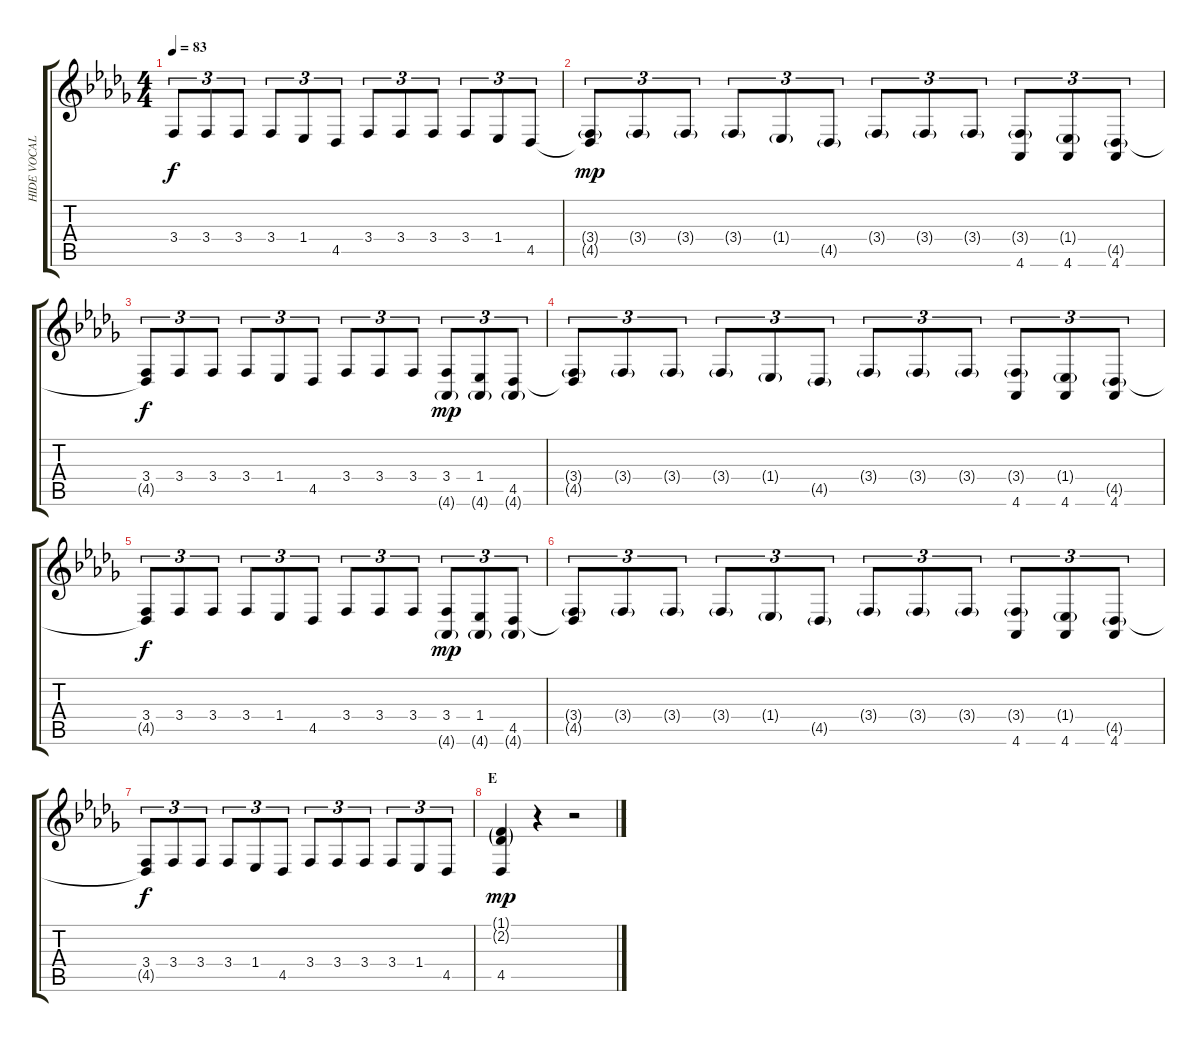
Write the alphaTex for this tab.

\track ("HIDE VOCAL" "HIDE VOCAL") {instrument oboe}
\staff {score tabs}
\tuning (E4 B3 G3 D3 A2 E2) {hide}
\ts (4 4)
\tempo 83
\clef g2
\ks db
3.4.8{tu (3 2) dy f} 3.4.8{tu (3 2)} 3.4.8{tu (3 2)} 3.4.8{tu (3 2)} 1.4.8{tu (3 2)} 4.5.8{tu (3 2)} 3.4.8{tu (3 2)} 3.4.8{tu (3 2)} 3.4.8{tu (3 2)} 3.4.8{tu (3 2)} 1.4.8{tu (3 2)} 4.5.8{tu (3 2)} |
(3.4{g} 4.5{t}).8{tu (3 2) dy mp} 3.4{g}.8{tu (3 2)} 3.4{g}.8{tu (3 2)} 3.4{g}.8{tu (3 2)} 1.4{g}.8{tu (3 2)} 4.5{g}.8{tu (3 2)} 3.4{g}.8{tu (3 2)} 3.4{g}.8{tu (3 2)} 3.4{g}.8{tu (3 2)} (3.4{g} 4.6).8{tu (3 2)} (1.4{g} 4.6).8{tu (3 2)} (4.5{g} 4.6).8{tu (3 2)} |
(3.4 4.5{t}).8{tu (3 2) dy f} 3.4.8{tu (3 2)} 3.4.8{tu (3 2)} 3.4.8{tu (3 2)} 1.4.8{tu (3 2)} 4.5.8{tu (3 2)} 3.4.8{tu (3 2)} 3.4.8{tu (3 2)} 3.4.8{tu (3 2)} (3.4 4.6{g}).8{tu (3 2) dy mp} (1.4 4.6{g}).8{tu (3 2)} (4.5 4.6{g}).8{tu (3 2)} |
(3.4{g} 4.5{t}).8{tu (3 2)} 3.4{g}.8{tu (3 2)} 3.4{g}.8{tu (3 2)} 3.4{g}.8{tu (3 2)} 1.4{g}.8{tu (3 2)} 4.5{g}.8{tu (3 2)} 3.4{g}.8{tu (3 2)} 3.4{g}.8{tu (3 2)} 3.4{g}.8{tu (3 2)} (3.4{g} 4.6).8{tu (3 2)} (1.4{g} 4.6).8{tu (3 2)} (4.5{g} 4.6).8{tu (3 2)} |
(3.4 4.5{t}).8{tu (3 2) dy f} 3.4.8{tu (3 2)} 3.4.8{tu (3 2)} 3.4.8{tu (3 2)} 1.4.8{tu (3 2)} 4.5.8{tu (3 2)} 3.4.8{tu (3 2)} 3.4.8{tu (3 2)} 3.4.8{tu (3 2)} (3.4 4.6{g}).8{tu (3 2) dy mp} (1.4 4.6{g}).8{tu (3 2)} (4.5 4.6{g}).8{tu (3 2)} |
(3.4{g} 4.5{t}).8{tu (3 2)} 3.4{g}.8{tu (3 2)} 3.4{g}.8{tu (3 2)} 3.4{g}.8{tu (3 2)} 1.4{g}.8{tu (3 2)} 4.5{g}.8{tu (3 2)} 3.4{g}.8{tu (3 2)} 3.4{g}.8{tu (3 2)} 3.4{g}.8{tu (3 2)} (3.4{g} 4.6).8{tu (3 2)} (1.4{g} 4.6).8{tu (3 2)} (4.5{g} 4.6).8{tu (3 2)} |
(3.4 4.5{t}).8{tu (3 2) dy f} 3.4.8{tu (3 2)} 3.4.8{tu (3 2)} 3.4.8{tu (3 2)} 1.4.8{tu (3 2)} 4.5.8{tu (3 2)} 3.4.8{tu (3 2)} 3.4.8{tu (3 2)} 3.4.8{tu (3 2)} 3.4.8{tu (3 2)} 1.4.8{tu (3 2)} 4.5.8{tu (3 2)} |
\section ("" "E")
(1.1{g} 2.2{g} 4.5).4{dy mp} r.4 r.2
